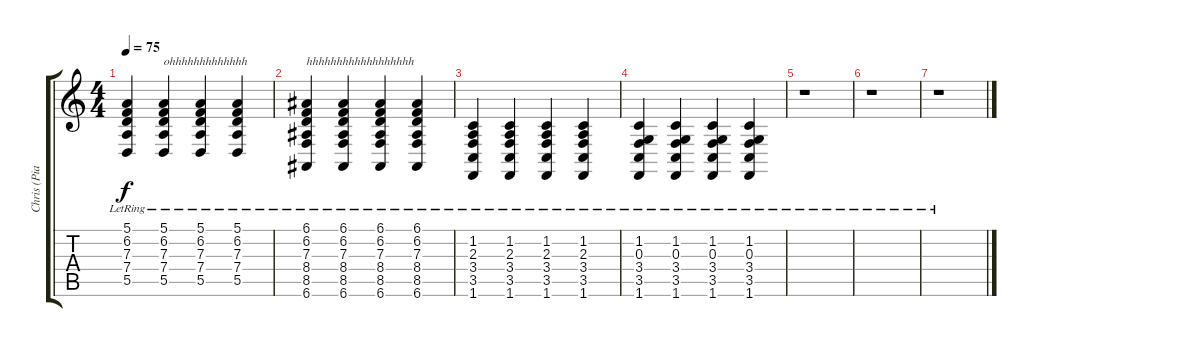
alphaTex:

\track ("Chris (Piano 1)" "Chris (Pia") {instrument acousticgrandpiano}
\staff {score tabs}
\tuning (E4 B3 G3 D3 A2 E2) {hide}
\ts (4 4)
\tempo 75
\clef g2
\ks c
(5.1{lr} 6.2{lr} 7.3{lr} 7.4{lr} 5.5{lr}).4{dy f} (5.1{lr} 6.2{lr} 7.3{lr} 7.4{lr} 5.5{lr}).4{txt "ohhhhhhhhhhhhh"} (5.1{lr} 6.2{lr} 7.3{lr} 7.4{lr} 5.5{lr}).4 (5.1{lr} 6.2{lr} 7.3{lr} 7.4{lr} 5.5{lr}).4 |
(6.1{lr} 6.2{lr} 7.3{lr} 8.4{lr} 8.5{lr} 6.6{lr}).4{txt "hhhhhhhhhhhhhhhhhh"} (6.1{lr} 6.2{lr} 7.3{lr} 8.4{lr} 8.5{lr} 6.6{lr}).4 (6.1{lr} 6.2{lr} 7.3{lr} 8.4{lr} 8.5{lr} 6.6{lr}).4 (6.1{lr} 6.2{lr} 7.3{lr} 8.4{lr} 8.5{lr} 6.6{lr}).4 |
(1.2{lr} 2.3{lr} 3.4{lr} 3.5{lr} 1.6{lr}).4 (1.2{lr} 2.3{lr} 3.4{lr} 3.5{lr} 1.6{lr}).4 (1.2{lr} 2.3{lr} 3.4{lr} 3.5{lr} 1.6{lr}).4 (1.2{lr} 2.3{lr} 3.4{lr} 3.5{lr} 1.6{lr}).4 |
(1.2{lr} 0.3{lr} 3.4{lr} 3.5{lr} 1.6{lr}).4 (1.2{lr} 0.3{lr} 3.4{lr} 3.5{lr} 1.6{lr}).4 (1.2{lr} 0.3{lr} 3.4{lr} 3.5{lr} 1.6{lr}).4 (1.2{lr} 0.3{lr} 3.4{lr} 3.5{lr} 1.6{lr}).4 |
r.1 |
r.1 |
r.1
